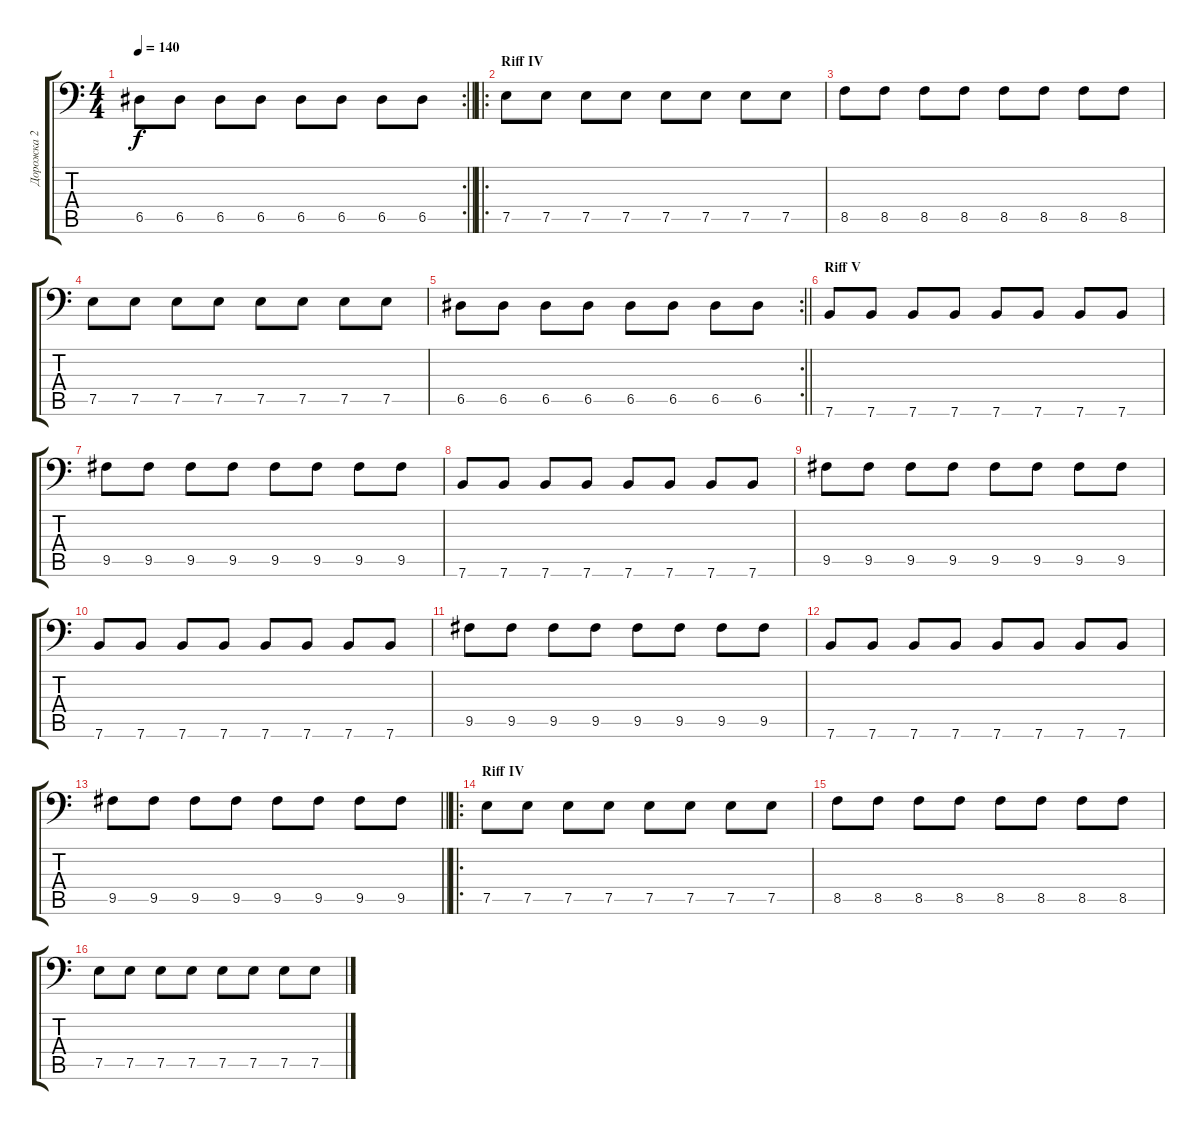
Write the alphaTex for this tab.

\track ("Дорожка 2" "Дорожка 2") {instrument electricbassfinger}
\staff {score tabs}
\tuning (E3 B2 G2 D2 A1 E1) {hide}
\rc 2
\ts (4 4)
\tempo 140
\clef f4
\barLineRight lightlight
\ks c
6.5.8{dy f} 6.5.8 6.5.8 6.5.8 6.5.8 6.5.8 6.5.8 6.5.8 |
\ro
\section ("" "Riff IV")
7.5.8 7.5.8 7.5.8 7.5.8 7.5.8 7.5.8 7.5.8 7.5.8 |
8.5.8 8.5.8 8.5.8 8.5.8 8.5.8 8.5.8 8.5.8 8.5.8 |
7.5.8 7.5.8 7.5.8 7.5.8 7.5.8 7.5.8 7.5.8 7.5.8 |
\rc 2
\barLineRight lightlight
6.5.8 6.5.8 6.5.8 6.5.8 6.5.8 6.5.8 6.5.8 6.5.8 |
\section ("" "Riff V")
7.6.8 7.6.8 7.6.8 7.6.8 7.6.8 7.6.8 7.6.8 7.6.8 |
9.5.8 9.5.8 9.5.8 9.5.8 9.5.8 9.5.8 9.5.8 9.5.8 |
7.6.8 7.6.8 7.6.8 7.6.8 7.6.8 7.6.8 7.6.8 7.6.8 |
9.5.8 9.5.8 9.5.8 9.5.8 9.5.8 9.5.8 9.5.8 9.5.8 |
7.6.8 7.6.8 7.6.8 7.6.8 7.6.8 7.6.8 7.6.8 7.6.8 |
9.5.8 9.5.8 9.5.8 9.5.8 9.5.8 9.5.8 9.5.8 9.5.8 |
7.6.8 7.6.8 7.6.8 7.6.8 7.6.8 7.6.8 7.6.8 7.6.8 |
\barLineRight lightlight
9.5.8 9.5.8 9.5.8 9.5.8 9.5.8 9.5.8 9.5.8 9.5.8 |
\ro
\section ("" "Riff IV")
7.5.8 7.5.8 7.5.8 7.5.8 7.5.8 7.5.8 7.5.8 7.5.8 |
8.5.8 8.5.8 8.5.8 8.5.8 8.5.8 8.5.8 8.5.8 8.5.8 |
7.5.8 7.5.8 7.5.8 7.5.8 7.5.8 7.5.8 7.5.8 7.5.8
